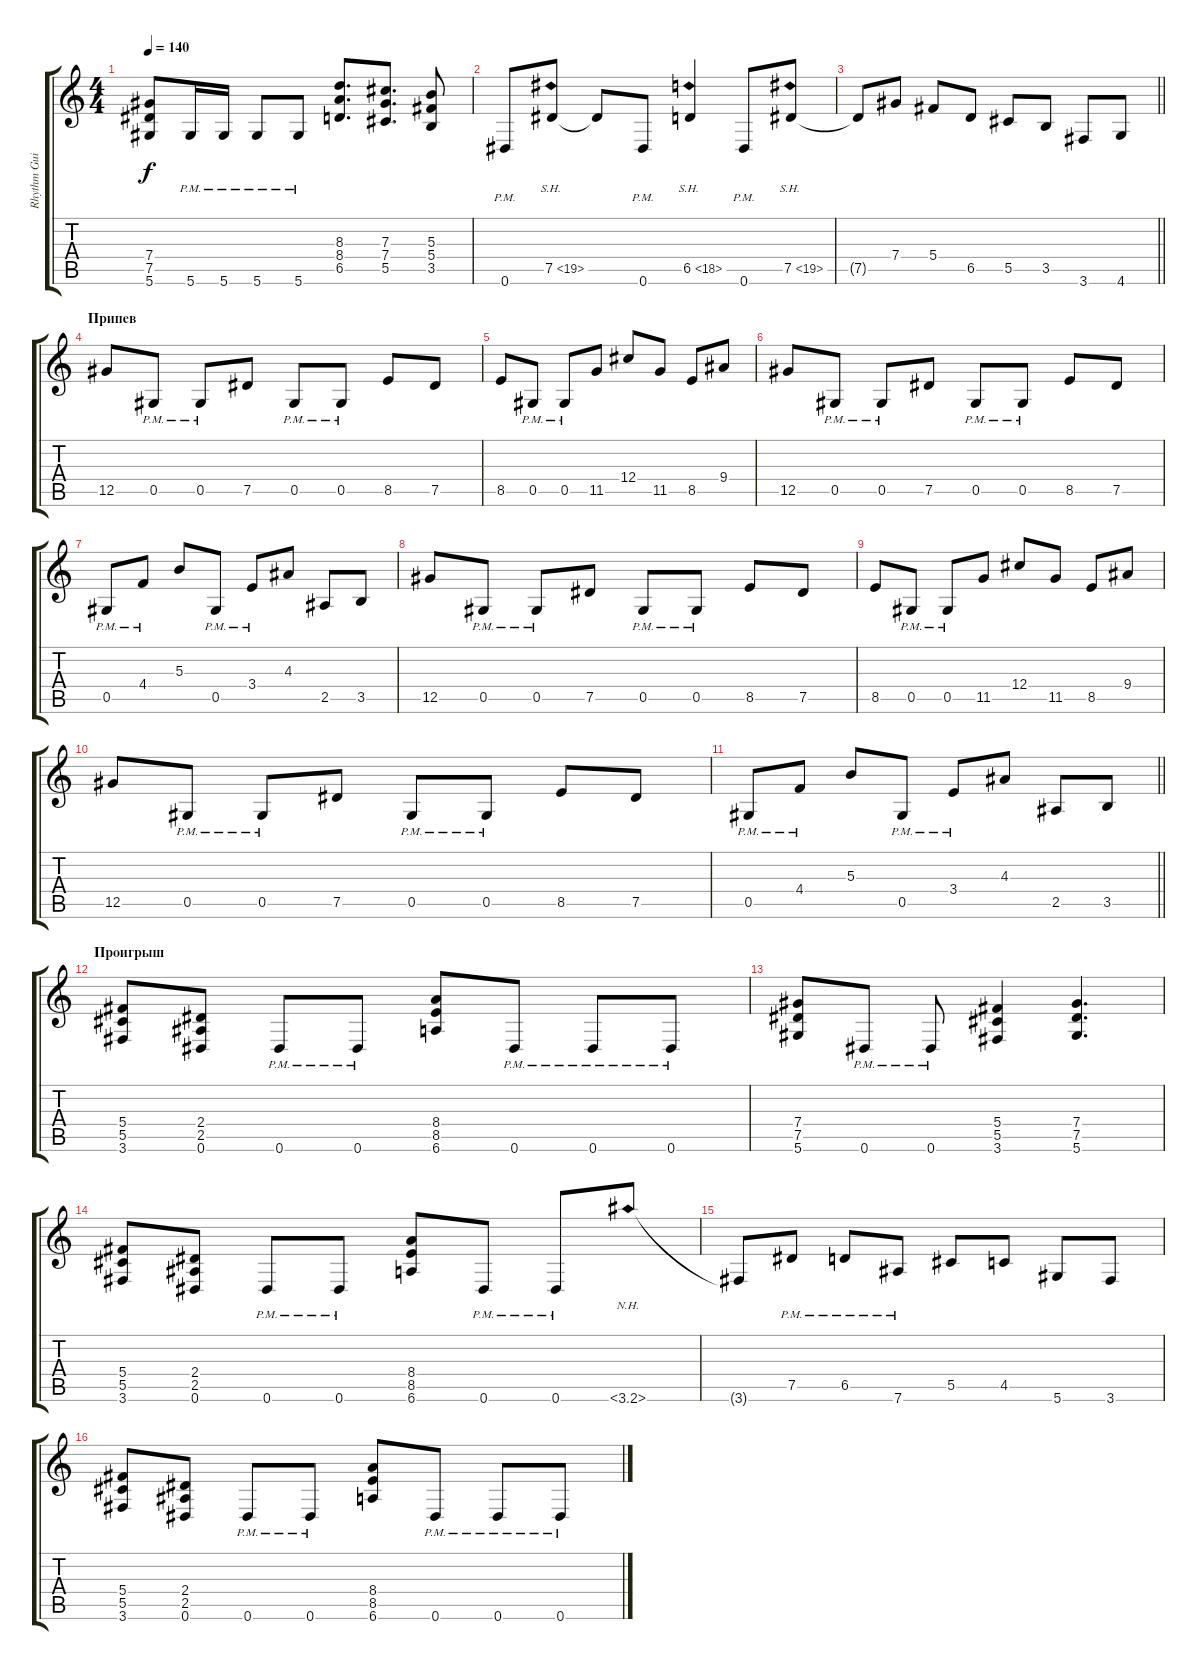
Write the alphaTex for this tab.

\track ("Rhythm Guitar Left" "Rhythm Gui") {instrument distortionguitar}
\staff {score tabs}
\tuning (Eb4 Bb3 Gb3 Db3 Ab2 Eb2) {hide}
\ts (4 4)
\tempo 140
\clef g2
\ks c
(7.4 7.5 5.6).8{dy f} 5.6{pm}.16 5.6{pm}.16 5.6{pm}.8 5.6{pm}.8 (8.3 8.4 6.5).8{d} (7.3 7.4 5.5).8{d} (5.3 5.4 3.5).8 |
0.6{pm}.8 7.5{sh 12}.8 7.5{t}.8 0.6{pm}.8 6.5{sh 12}.4 0.6{pm}.8 7.5{sh 12}.8 |
\barLineRight lightlight
7.5{t}.8 7.4.8 5.4.8 6.5.8 5.5.8 3.5.8 3.6.8 4.6.8 |
\section ("" "Припев")
12.5.8 0.5{pm}.8 0.5{pm}.8 7.5.8 0.5{pm}.8 0.5{pm}.8 8.5.8 7.5.8 |
8.5.8 0.5{pm}.8 0.5{pm}.8 11.5.8 12.4.8 11.5.8 8.5.8 9.4.8 |
12.5.8 0.5{pm}.8 0.5{pm}.8 7.5.8 0.5{pm}.8 0.5{pm}.8 8.5.8 7.5.8 |
0.5{pm}.8 4.4{pm}.8 5.3.8 0.5{pm}.8 3.4{pm}.8 4.3.8 2.5.8 3.5.8 |
12.5.8 0.5{pm}.8 0.5{pm}.8 7.5.8 0.5{pm}.8 0.5{pm}.8 8.5.8 7.5.8 |
8.5.8 0.5{pm}.8 0.5{pm}.8 11.5.8 12.4.8 11.5.8 8.5.8 9.4.8 |
12.5.8 0.5{pm}.8 0.5{pm}.8 7.5.8 0.5{pm}.8 0.5{pm}.8 8.5.8 7.5.8 |
\barLineRight lightlight
0.5{pm}.8 4.4{pm}.8 5.3.8 0.5{pm}.8 3.4{pm}.8 4.3.8 2.5.8 3.5.8 |
\section ("" "Проигрыш")
(5.4 5.5 3.6).8 (2.4 2.5 0.6).8 0.6{pm}.8 0.6{pm}.8 (8.4 8.5 6.6).8 0.6{pm}.8 0.6{pm}.8 0.6{pm}.8 |
(7.4 7.5 5.6).8 0.6{pm}.8 0.6{pm}.8 (5.4 5.5 3.6).4 (7.4 7.5 5.6).4{d} |
(5.4 5.5 3.6).8 (2.4 2.5 0.6).8 0.6{pm}.8 0.6{pm}.8 (8.4 8.5 6.6).8 0.6{pm}.8 0.6{pm}.8 3.6{nh}.8 |
3.6{t}.8 7.5{pm}.8 6.5{pm}.8 7.6{pm}.8 5.5.8 4.5.8 5.6.8 3.6.8 |
(5.4 5.5 3.6).8 (2.4 2.5 0.6).8 0.6{pm}.8 0.6{pm}.8 (8.4 8.5 6.6).8 0.6{pm}.8 0.6{pm}.8 0.6{pm}.8
